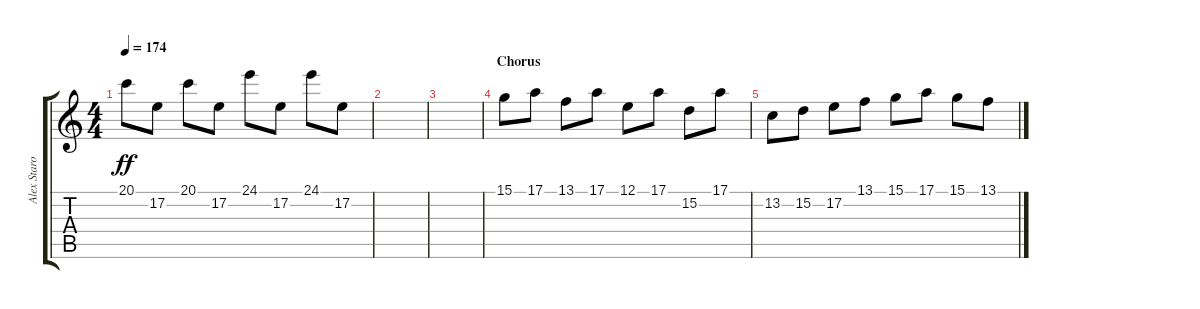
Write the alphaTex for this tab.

\track ("Alex Staropoli (Key 2)" "Alex Staro") {instrument stringensemble1}
\staff {score tabs}
\tuning (E4 B3 G3 D3 A2 E2) {hide}
\ts (4 4)
\tempo 174
\clef g2
\ks c
20.1.8{dy ff} 17.2.8 20.1.8 17.2.8 24.1.8 17.2.8 24.1.8 17.2.8 |
|
|
\section ("" "Chorus")
15.1.8 17.1.8 13.1.8 17.1.8 12.1.8 17.1.8 15.2.8 17.1.8 |
13.2.8 15.2.8 17.2.8 13.1.8 15.1.8 17.1.8 15.1.8 13.1.8
